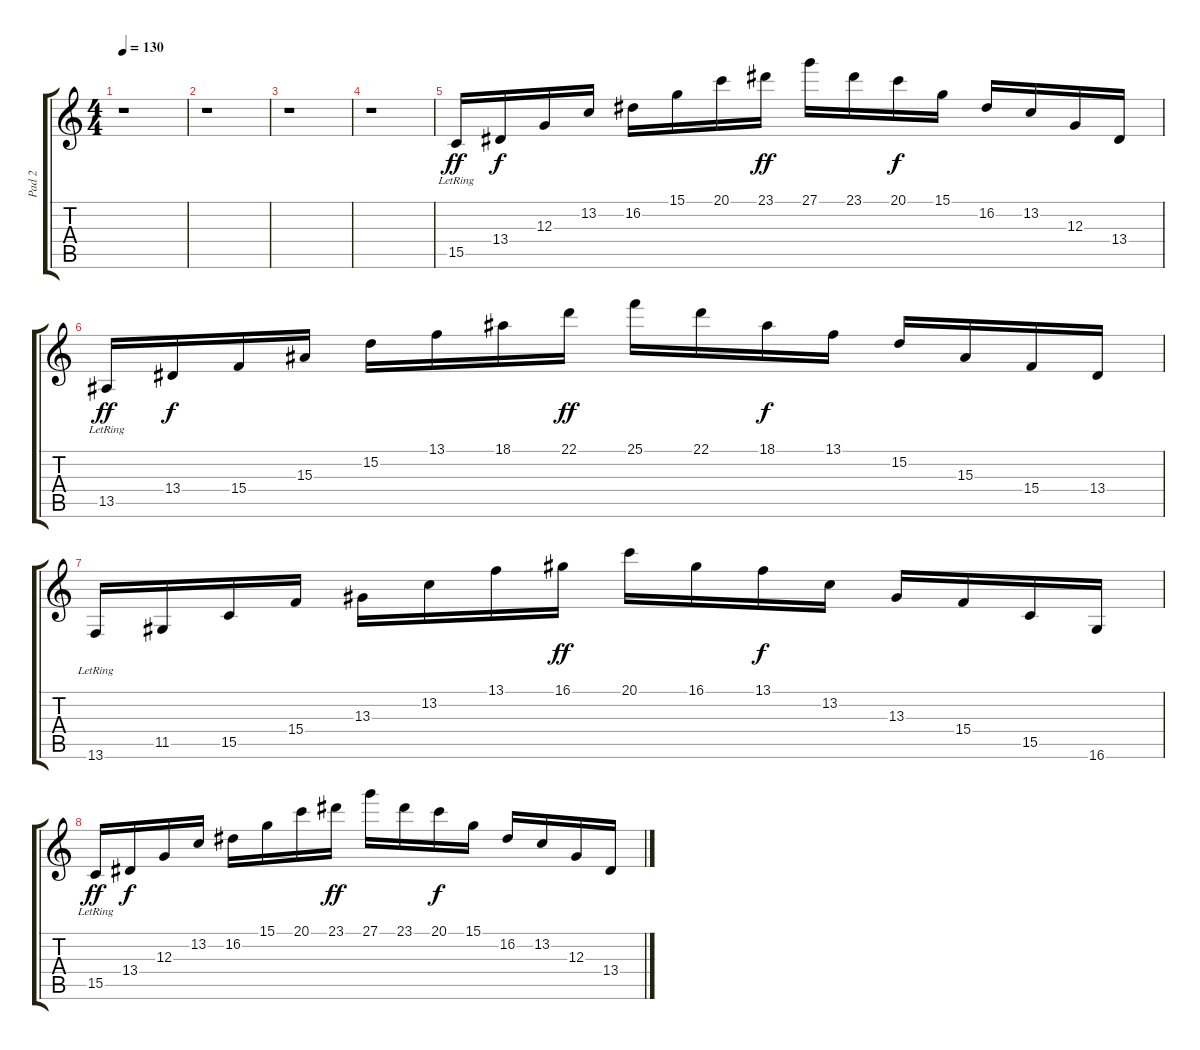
\track ("Pad 2" "Pad 2") {instrument pad3polysynth}
\staff {score tabs}
\tuning (E4 B3 G3 D3 A2 E2) {hide}
\ts (4 4)
\tempo 130
\clef g2
\ks c
r.1{dy f} |
r.1 |
r.1 |
r.1 |
15.5{lr}.16{dy ff} 13.4.16{dy f} 12.3.16 13.2.16 16.2.16 15.1.16 20.1.16 23.1.16{dy ff} 27.1.16 23.1.16 20.1.16{dy f} 15.1.16 16.2.16 13.2.16 12.3.16 13.4.16 |
13.5{lr}.16{dy ff} 13.4.16{dy f} 15.4.16 15.3.16 15.2.16 13.1.16 18.1.16 22.1.16{dy ff} 25.1.16 22.1.16 18.1.16{dy f} 13.1.16 15.2.16 15.3.16 15.4.16 13.4.16 |
13.6{lr}.16 11.5.16 15.5.16 15.4.16 13.3.16 13.2.16 13.1.16 16.1.16{dy ff} 20.1.16 16.1.16 13.1.16{dy f} 13.2.16 13.3.16 15.4.16 15.5.16 16.6.16 |
15.5{lr}.16{dy ff} 13.4.16{dy f} 12.3.16 13.2.16 16.2.16 15.1.16 20.1.16 23.1.16{dy ff} 27.1.16 23.1.16 20.1.16{dy f} 15.1.16 16.2.16 13.2.16 12.3.16 13.4.16
